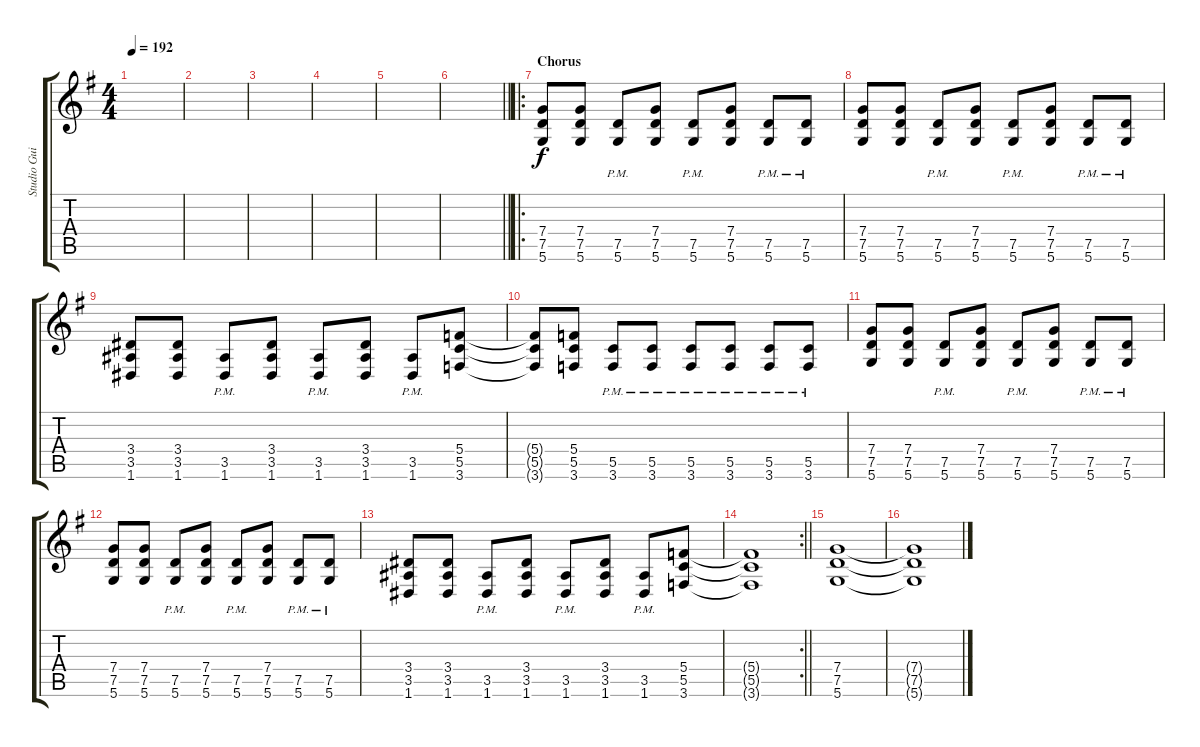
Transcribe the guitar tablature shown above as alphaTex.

\track ("Studio Guitar" "Studio Gui") {instrument distortionguitar}
\staff {score tabs}
\tuning (D4 A3 F3 C3 G2 D2) {hide}
\ts (4 4)
\tempo 192
\clef g2
\ks g
|
|
|
|
|
\barLineRight lightlight
|
\ro
\section ("" "Chorus")
(7.4 7.5 5.6).8 (7.4 7.5 5.6).8 (7.5{pm} 5.6{pm}).8 (7.4 7.5 5.6).8 (7.5{pm} 5.6{pm}).8 (7.4 7.5 5.6).8 (7.5{pm} 5.6{pm}).8 (7.5{pm} 5.6{pm}).8 |
(7.4 7.5 5.6).8 (7.4 7.5 5.6).8 (7.5{pm} 5.6{pm}).8 (7.4 7.5 5.6).8 (7.5{pm} 5.6{pm}).8 (7.4 7.5 5.6).8 (7.5{pm} 5.6{pm}).8 (7.5{pm} 5.6{pm}).8 |
(3.4 3.5 1.6).8 (3.4 3.5 1.6).8 (3.5{pm} 1.6{pm}).8 (3.4 3.5 1.6).8 (3.5{pm} 1.6{pm}).8 (3.4 3.5 1.6).8 (3.5{pm} 1.6{pm}).8 (5.4 5.5 3.6).8 |
(5.4{t} 5.5{t} 3.6{t}).8 (5.4 5.5 3.6).8 (5.5{pm} 3.6{pm}).8 (5.5{pm} 3.6{pm}).8 (5.5{pm} 3.6{pm}).8 (5.5{pm} 3.6{pm}).8 (5.5{pm} 3.6{pm}).8 (5.5{pm} 3.6{pm}).8 |
(7.4 7.5 5.6).8 (7.4 7.5 5.6).8 (7.5{pm} 5.6{pm}).8 (7.4 7.5 5.6).8 (7.5{pm} 5.6{pm}).8 (7.4 7.5 5.6).8 (7.5{pm} 5.6{pm}).8 (7.5{pm} 5.6{pm}).8 |
(7.4 7.5 5.6).8 (7.4 7.5 5.6).8 (7.5{pm} 5.6{pm}).8 (7.4 7.5 5.6).8 (7.5{pm} 5.6{pm}).8 (7.4 7.5 5.6).8 (7.5{pm} 5.6{pm}).8 (7.5{pm} 5.6{pm}).8 |
(3.4 3.5 1.6).8 (3.4 3.5 1.6).8 (3.5{pm} 1.6{pm}).8 (3.4 3.5 1.6).8 (3.5{pm} 1.6{pm}).8 (3.4 3.5 1.6).8 (3.5{pm} 1.6{pm}).8 (5.4 5.5 3.6).8 |
\rc 2
\barLineRight lightlight
(5.4{t} 5.5{t} 3.6{t}).1 |
(7.4 7.5 5.6).1 |
(7.4{t} 7.5{t} 5.6{t}).1
